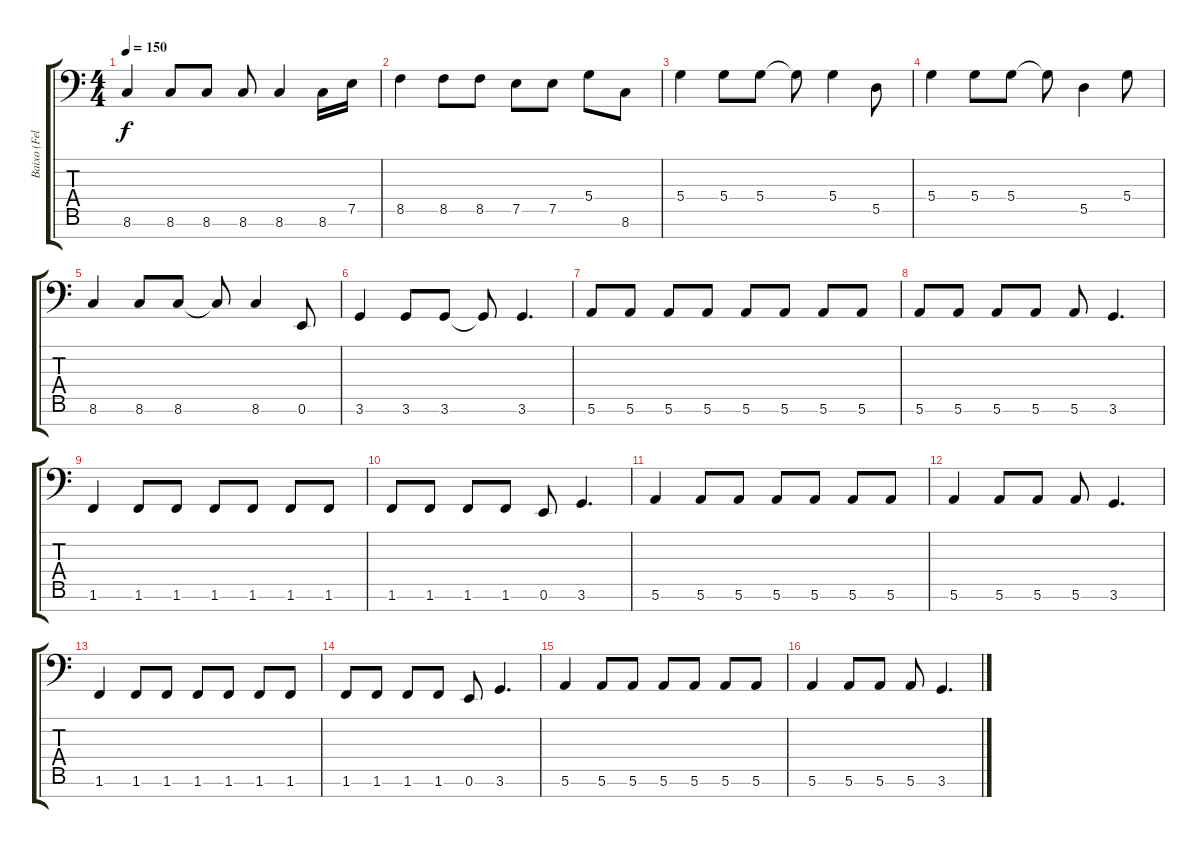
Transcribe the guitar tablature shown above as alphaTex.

\track ("Baixo (Felipe  Andreoli)" "Baixo (Fel") {instrument electricbassfinger}
\staff {score tabs}
\tuning (E3 B2 G2 D2 A1 E1 B0) {hide}
\ts (4 4)
\tempo 150
\clef f4
\ks c
8.6.4{dy f} 8.6.8 8.6.8 8.6.8 8.6.4 8.6.16 7.5.16 |
8.5.4 8.5.8 8.5.8 7.5.8 7.5.8 5.4.8 8.6.8 |
5.4.4 5.4.8 5.4.8 5.4{t}.8 5.4.4 5.5.8 |
5.4.4 5.4.8 5.4.8 5.4{t}.8 5.5.4 5.4.8 |
8.6.4 8.6.8 8.6.8 8.6{t}.8 8.6.4 0.6.8 |
3.6.4 3.6.8 3.6.8 3.6{t}.8 3.6.4{d} |
5.6.8 5.6.8 5.6.8 5.6.8 5.6.8 5.6.8 5.6.8 5.6.8 |
5.6.8 5.6.8 5.6.8 5.6.8 5.6.8 3.6.4{d} |
1.6.4 1.6.8 1.6.8 1.6.8 1.6.8 1.6.8 1.6.8 |
1.6.8 1.6.8 1.6.8 1.6.8 0.6.8 3.6.4{d} |
5.6.4 5.6.8 5.6.8 5.6.8 5.6.8 5.6.8 5.6.8 |
5.6.4 5.6.8 5.6.8 5.6.8 3.6.4{d} |
1.6.4 1.6.8 1.6.8 1.6.8 1.6.8 1.6.8 1.6.8 |
1.6.8 1.6.8 1.6.8 1.6.8 0.6.8 3.6.4{d} |
5.6.4 5.6.8 5.6.8 5.6.8 5.6.8 5.6.8 5.6.8 |
5.6.4 5.6.8 5.6.8 5.6.8 3.6.4{d}
